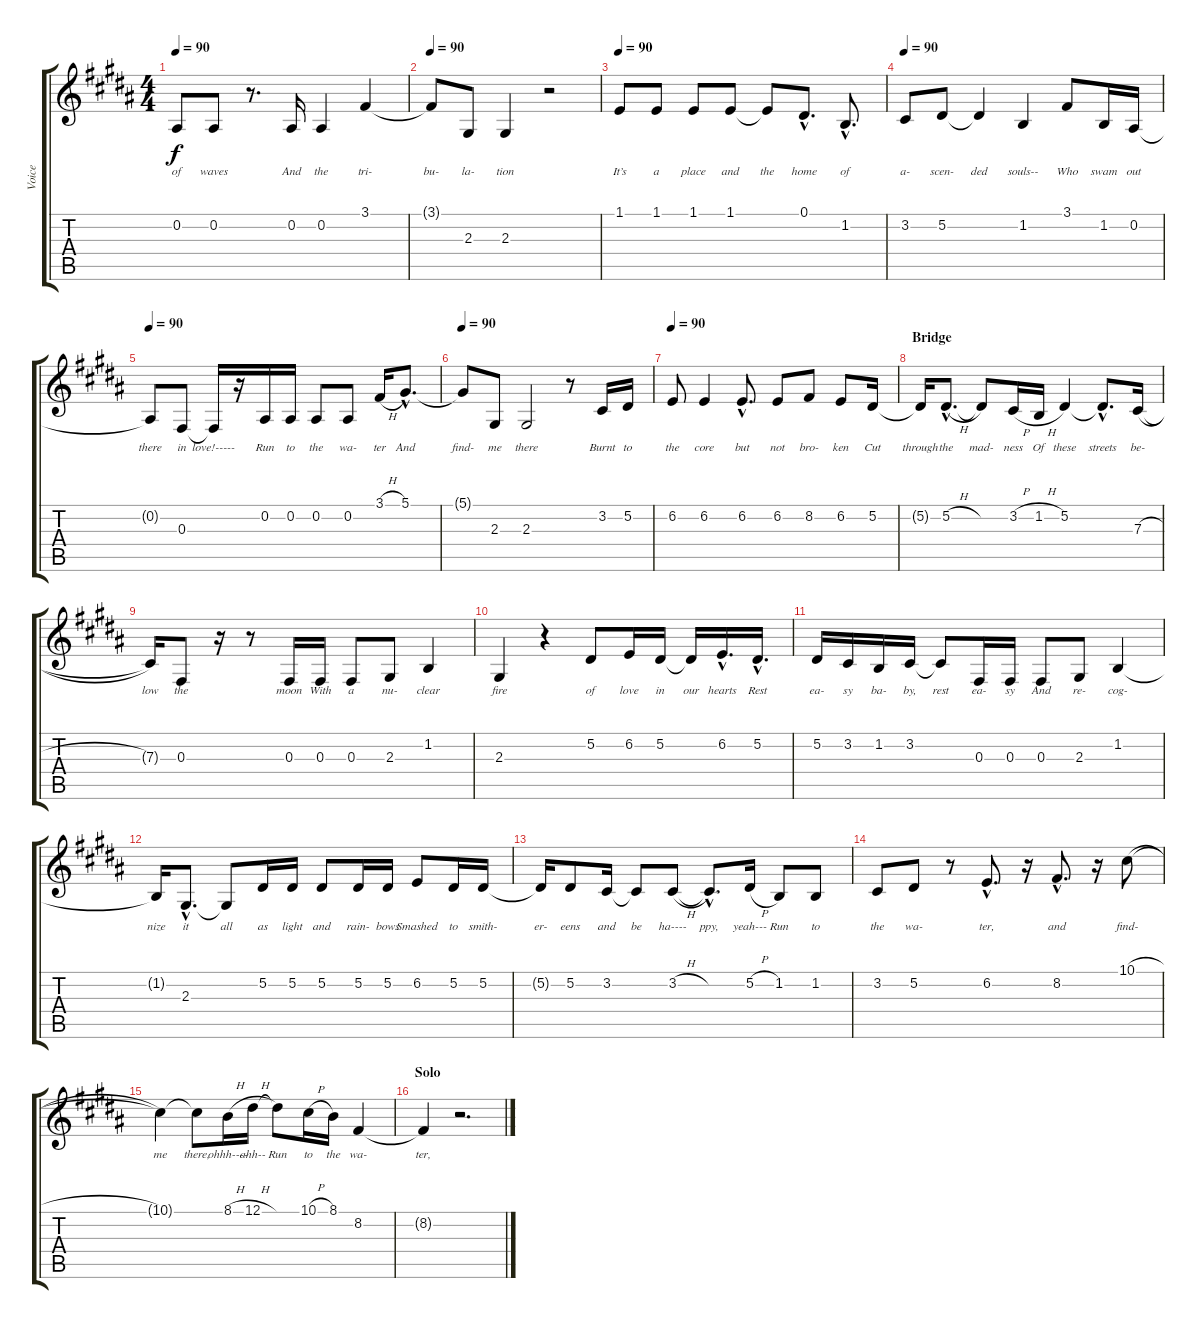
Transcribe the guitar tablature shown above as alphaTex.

\track ("Voice" "Voice") {instrument clarinet}
\staff {score tabs}
\tuning (Eb4 Bb3 Gb3 Db3 Ab2 Eb2) {hide}
\ts (4 4)
\tempo 90
\clef g2
\ks b
0.2{t}.8{lyrics (0 "of") lyrics (1 "") lyrics (2 "") lyrics (3 "") lyrics (4 "") dy f} 0.2.8{lyrics (0 "waves") lyrics (1 "") lyrics (2 "") lyrics (3 "") lyrics (4 "")} r.8{d} 0.2.16{lyrics (0 "And") lyrics (1 "") lyrics (2 "") lyrics (3 "") lyrics (4 "")} 0.2.4{lyrics (0 "the") lyrics (1 "") lyrics (2 "") lyrics (3 "") lyrics (4 "")} 3.1.4{lyrics (0 "tri-") lyrics (1 "") lyrics (2 "") lyrics (3 "") lyrics (4 "")} |
\tempo 90
3.1{t}.8{lyrics (0 "bu-") lyrics (1 "") lyrics (2 "") lyrics (3 "") lyrics (4 "")} 2.3.8{lyrics (0 "la-") lyrics (1 "") lyrics (2 "") lyrics (3 "") lyrics (4 "")} 2.3.4{lyrics (0 "tion") lyrics (1 "") lyrics (2 "") lyrics (3 "") lyrics (4 "")} r.2 |
\tempo 90
1.1.8{lyrics (0 "It’s") lyrics (1 "") lyrics (2 "") lyrics (3 "") lyrics (4 "")} 1.1.8{lyrics (0 "a") lyrics (1 "") lyrics (2 "") lyrics (3 "") lyrics (4 "")} 1.1.8{lyrics (0 "place") lyrics (1 "") lyrics (2 "") lyrics (3 "") lyrics (4 "")} 1.1.8{lyrics (0 "and") lyrics (1 "") lyrics (2 "") lyrics (3 "") lyrics (4 "")} 1.1{t}.8{lyrics (0 "the") lyrics (1 "") lyrics (2 "") lyrics (3 "") lyrics (4 "")} 0.1{hac}.8{d lyrics (0 "home") lyrics (1 "") lyrics (2 "") lyrics (3 "") lyrics (4 "")} 1.2{hac}.8{d lyrics (0 "of") lyrics (1 "") lyrics (2 "") lyrics (3 "") lyrics (4 "")} |
\tempo 90
3.2.8{lyrics (0 "a-") lyrics (1 "") lyrics (2 "") lyrics (3 "") lyrics (4 "")} 5.2.8{lyrics (0 "scen-") lyrics (1 "") lyrics (2 "") lyrics (3 "") lyrics (4 "")} 5.2{t}.4{lyrics (0 "ded") lyrics (1 "") lyrics (2 "") lyrics (3 "") lyrics (4 "")} 1.2.4{lyrics (0 "souls--") lyrics (1 "") lyrics (2 "") lyrics (3 "") lyrics (4 "")} 3.1.8{lyrics (0 "Who") lyrics (1 "") lyrics (2 "") lyrics (3 "") lyrics (4 "")} 1.2.16{lyrics (0 "swam") lyrics (1 "") lyrics (2 "") lyrics (3 "") lyrics (4 "")} 0.2.16{lyrics (0 "out") lyrics (1 "") lyrics (2 "") lyrics (3 "") lyrics (4 "")} |
\tempo 90
0.2{t}.8{lyrics (0 "there") lyrics (1 "") lyrics (2 "") lyrics (3 "") lyrics (4 "")} 0.3.8{lyrics (0 "in") lyrics (1 "") lyrics (2 "") lyrics (3 "") lyrics (4 "")} 0.3{t}.16{lyrics (0 "love!-----") lyrics (1 "") lyrics (2 "") lyrics (3 "") lyrics (4 "")} r.16 0.2.16{lyrics (0 "Run") lyrics (1 "") lyrics (2 "") lyrics (3 "") lyrics (4 "")} 0.2.16{lyrics (0 "to") lyrics (1 "") lyrics (2 "") lyrics (3 "") lyrics (4 "")} 0.2.8{lyrics (0 "the") lyrics (1 "") lyrics (2 "") lyrics (3 "") lyrics (4 "")} 0.2.8{lyrics (0 "wa-") lyrics (1 "") lyrics (2 "") lyrics (3 "") lyrics (4 "")} 3.1{h}.16{lyrics (0 "ter") lyrics (1 "") lyrics (2 "") lyrics (3 "") lyrics (4 "")} 5.1{hac}.8{d lyrics (0 "And") lyrics (1 "") lyrics (2 "") lyrics (3 "") lyrics (4 "")} |
\tempo 90
5.1{t}.8{lyrics (0 "find-") lyrics (1 "") lyrics (2 "") lyrics (3 "") lyrics (4 "")} 2.3.8{lyrics (0 "me") lyrics (1 "") lyrics (2 "") lyrics (3 "") lyrics (4 "")} 2.3.2{lyrics (0 "there") lyrics (1 "") lyrics (2 "") lyrics (3 "") lyrics (4 "")} r.8 3.2.16{lyrics (0 "Burnt") lyrics (1 "") lyrics (2 "") lyrics (3 "") lyrics (4 "")} 5.2.16{lyrics (0 "to") lyrics (1 "") lyrics (2 "") lyrics (3 "") lyrics (4 "")} |
\tempo 90
6.2.8{lyrics (0 "the") lyrics (1 "") lyrics (2 "") lyrics (3 "") lyrics (4 "")} 6.2.4{lyrics (0 "core") lyrics (1 "") lyrics (2 "") lyrics (3 "") lyrics (4 "")} 6.2{hac}.8{d lyrics (0 "but") lyrics (1 "") lyrics (2 "") lyrics (3 "") lyrics (4 "")} 6.2.8{lyrics (0 "not") lyrics (1 "") lyrics (2 "") lyrics (3 "") lyrics (4 "")} 8.2.8{lyrics (0 "bro-") lyrics (1 "") lyrics (2 "") lyrics (3 "") lyrics (4 "")} 6.2.8{lyrics (0 "ken") lyrics (1 "") lyrics (2 "") lyrics (3 "") lyrics (4 "")} 5.2.16{lyrics (0 "Cut") lyrics (1 "") lyrics (2 "") lyrics (3 "") lyrics (4 "")} |
\section ("" "Bridge")
5.2{t}.16{lyrics (0 "through") lyrics (1 "") lyrics (2 "") lyrics (3 "") lyrics (4 "")} 5.2{h hac}.8{d lyrics (0 "the") lyrics (1 "") lyrics (2 "") lyrics (3 "") lyrics (4 "")} 5.2{t}.8{lyrics (0 "mad-") lyrics (1 "") lyrics (2 "") lyrics (3 "") lyrics (4 "")} 3.2{h}.16{lyrics (0 "ness") lyrics (1 "") lyrics (2 "") lyrics (3 "") lyrics (4 "")} 1.2{h}.16{lyrics (0 "Of") lyrics (1 "") lyrics (2 "") lyrics (3 "") lyrics (4 "")} 5.2.4{lyrics (0 "these") lyrics (1 "") lyrics (2 "") lyrics (3 "") lyrics (4 "")} 5.2{hac t}.8{d lyrics (0 "streets") lyrics (1 "") lyrics (2 "") lyrics (3 "") lyrics (4 "")} 7.3{h}.16{lyrics (0 "be-") lyrics (1 "") lyrics (2 "") lyrics (3 "") lyrics (4 "")} |
7.3{t}.16{lyrics (0 "low") lyrics (1 "") lyrics (2 "") lyrics (3 "") lyrics (4 "")} 0.3.8{lyrics (0 "the") lyrics (1 "") lyrics (2 "") lyrics (3 "") lyrics (4 "")} r.16 r.8 0.3.16{lyrics (0 "moon") lyrics (1 "") lyrics (2 "") lyrics (3 "") lyrics (4 "")} 0.3.16{lyrics (0 "With") lyrics (1 "") lyrics (2 "") lyrics (3 "") lyrics (4 "")} 0.3.8{lyrics (0 "a") lyrics (1 "") lyrics (2 "") lyrics (3 "") lyrics (4 "")} 2.3.8{lyrics (0 "nu-") lyrics (1 "") lyrics (2 "") lyrics (3 "") lyrics (4 "")} 1.2.4{lyrics (0 "clear") lyrics (1 "") lyrics (2 "") lyrics (3 "") lyrics (4 "")} |
2.3.4{lyrics (0 "fire") lyrics (1 "") lyrics (2 "") lyrics (3 "") lyrics (4 "")} r.4 5.2.8{lyrics (0 "of") lyrics (1 "") lyrics (2 "") lyrics (3 "") lyrics (4 "")} 6.2.16{lyrics (0 "love") lyrics (1 "") lyrics (2 "") lyrics (3 "") lyrics (4 "")} 5.2.16{lyrics (0 "in") lyrics (1 "") lyrics (2 "") lyrics (3 "") lyrics (4 "")} 5.2{t}.16{lyrics (0 "our") lyrics (1 "") lyrics (2 "") lyrics (3 "") lyrics (4 "")} 6.2{hac}.16{d lyrics (0 "hearts") lyrics (1 "") lyrics (2 "") lyrics (3 "") lyrics (4 "")} 5.2{hac}.16{d lyrics (0 "Rest") lyrics (1 "") lyrics (2 "") lyrics (3 "") lyrics (4 "")} |
5.2.16{lyrics (0 "ea-") lyrics (1 "") lyrics (2 "") lyrics (3 "") lyrics (4 "")} 3.2.16{lyrics (0 "sy") lyrics (1 "") lyrics (2 "") lyrics (3 "") lyrics (4 "")} 1.2.16{lyrics (0 "ba-") lyrics (1 "") lyrics (2 "") lyrics (3 "") lyrics (4 "")} 3.2.16{lyrics (0 "by,") lyrics (1 "") lyrics (2 "") lyrics (3 "") lyrics (4 "")} 3.2{t}.8{lyrics (0 "rest") lyrics (1 "") lyrics (2 "") lyrics (3 "") lyrics (4 "")} 0.3.16{lyrics (0 "ea-") lyrics (1 "") lyrics (2 "") lyrics (3 "") lyrics (4 "")} 0.3.16{lyrics (0 "sy") lyrics (1 "") lyrics (2 "") lyrics (3 "") lyrics (4 "")} 0.3.8{lyrics (0 "And") lyrics (1 "") lyrics (2 "") lyrics (3 "") lyrics (4 "")} 2.3.8{lyrics (0 "re-") lyrics (1 "") lyrics (2 "") lyrics (3 "") lyrics (4 "")} 1.2.4{lyrics (0 "cog-") lyrics (1 "") lyrics (2 "") lyrics (3 "") lyrics (4 "")} |
1.2{t}.16{lyrics (0 "nize") lyrics (1 "") lyrics (2 "") lyrics (3 "") lyrics (4 "")} 2.3{hac}.8{d lyrics (0 "it") lyrics (1 "") lyrics (2 "") lyrics (3 "") lyrics (4 "")} 2.3{t}.8{lyrics (0 "all") lyrics (1 "") lyrics (2 "") lyrics (3 "") lyrics (4 "")} 5.2.16{lyrics (0 "as") lyrics (1 "") lyrics (2 "") lyrics (3 "") lyrics (4 "")} 5.2.16{lyrics (0 "light") lyrics (1 "") lyrics (2 "") lyrics (3 "") lyrics (4 "")} 5.2.8{lyrics (0 "and") lyrics (1 "") lyrics (2 "") lyrics (3 "") lyrics (4 "")} 5.2.16{lyrics (0 "rain-") lyrics (1 "") lyrics (2 "") lyrics (3 "") lyrics (4 "")} 5.2.16{lyrics (0 "bows") lyrics (1 "") lyrics (2 "") lyrics (3 "") lyrics (4 "")} 6.2.8{lyrics (0 "Smashed") lyrics (1 "") lyrics (2 "") lyrics (3 "") lyrics (4 "")} 5.2.16{lyrics (0 "to") lyrics (1 "") lyrics (2 "") lyrics (3 "") lyrics (4 "")} 5.2.16{lyrics (0 "smith-") lyrics (1 "") lyrics (2 "") lyrics (3 "") lyrics (4 "")} |
5.2{t}.16{lyrics (0 "er-") lyrics (1 "") lyrics (2 "") lyrics (3 "") lyrics (4 "")} 5.2.8{lyrics (0 "eens") lyrics (1 "") lyrics (2 "") lyrics (3 "") lyrics (4 "")} 3.2.16{lyrics (0 "and") lyrics (1 "") lyrics (2 "") lyrics (3 "") lyrics (4 "")} 3.2{t}.8{lyrics (0 "be") lyrics (1 "") lyrics (2 "") lyrics (3 "") lyrics (4 "")} 3.2{h}.8{lyrics (0 "ha----") lyrics (1 "") lyrics (2 "") lyrics (3 "") lyrics (4 "")} 3.2{hac t}.8{d lyrics (0 "ppy,") lyrics (1 "") lyrics (2 "") lyrics (3 "") lyrics (4 "")} 5.2{h}.16{lyrics (0 "yeah---") lyrics (1 "") lyrics (2 "") lyrics (3 "") lyrics (4 "")} 1.2.8{lyrics (0 "Run") lyrics (1 "") lyrics (2 "") lyrics (3 "") lyrics (4 "")} 1.2.8{lyrics (0 "to") lyrics (1 "") lyrics (2 "") lyrics (3 "") lyrics (4 "")} |
3.2.8{lyrics (0 "the") lyrics (1 "") lyrics (2 "") lyrics (3 "") lyrics (4 "")} 5.2.8{lyrics (0 "wa-") lyrics (1 "") lyrics (2 "") lyrics (3 "") lyrics (4 "")} r.8 6.2{hac}.8{d lyrics (0 "ter,") lyrics (1 "") lyrics (2 "") lyrics (3 "") lyrics (4 "")} r.16 8.2{hac}.8{d lyrics (0 "and") lyrics (1 "") lyrics (2 "") lyrics (3 "") lyrics (4 "")} r.16 10.1{h}.8{lyrics (0 "find-") lyrics (1 "") lyrics (2 "") lyrics (3 "") lyrics (4 "")} |
10.1{t}.4{lyrics (0 "me") lyrics (1 "") lyrics (2 "") lyrics (3 "") lyrics (4 "")} 10.1{t}.8{lyrics (0 "there,") lyrics (1 "") lyrics (2 "") lyrics (3 "") lyrics (4 "")} 8.1{h}.16{lyrics (0 "ohhh----") lyrics (1 "") lyrics (2 "") lyrics (3 "") lyrics (4 "")} 12.1{h}.16{lyrics (0 "ahh--") lyrics (1 "") lyrics (2 "") lyrics (3 "") lyrics (4 "")} 12.1{t}.8{lyrics (0 "Run") lyrics (1 "") lyrics (2 "") lyrics (3 "") lyrics (4 "")} 10.1{h}.16{lyrics (0 "to") lyrics (1 "") lyrics (2 "") lyrics (3 "") lyrics (4 "")} 8.1.16{lyrics (0 "the") lyrics (1 "") lyrics (2 "") lyrics (3 "") lyrics (4 "")} 8.2.4{lyrics (0 "wa-") lyrics (1 "") lyrics (2 "") lyrics (3 "") lyrics (4 "")} |
\section ("" "Solo")
8.2{t}.4{lyrics (0 "ter,") lyrics (1 "") lyrics (2 "") lyrics (3 "") lyrics (4 "")} r.2{d}
